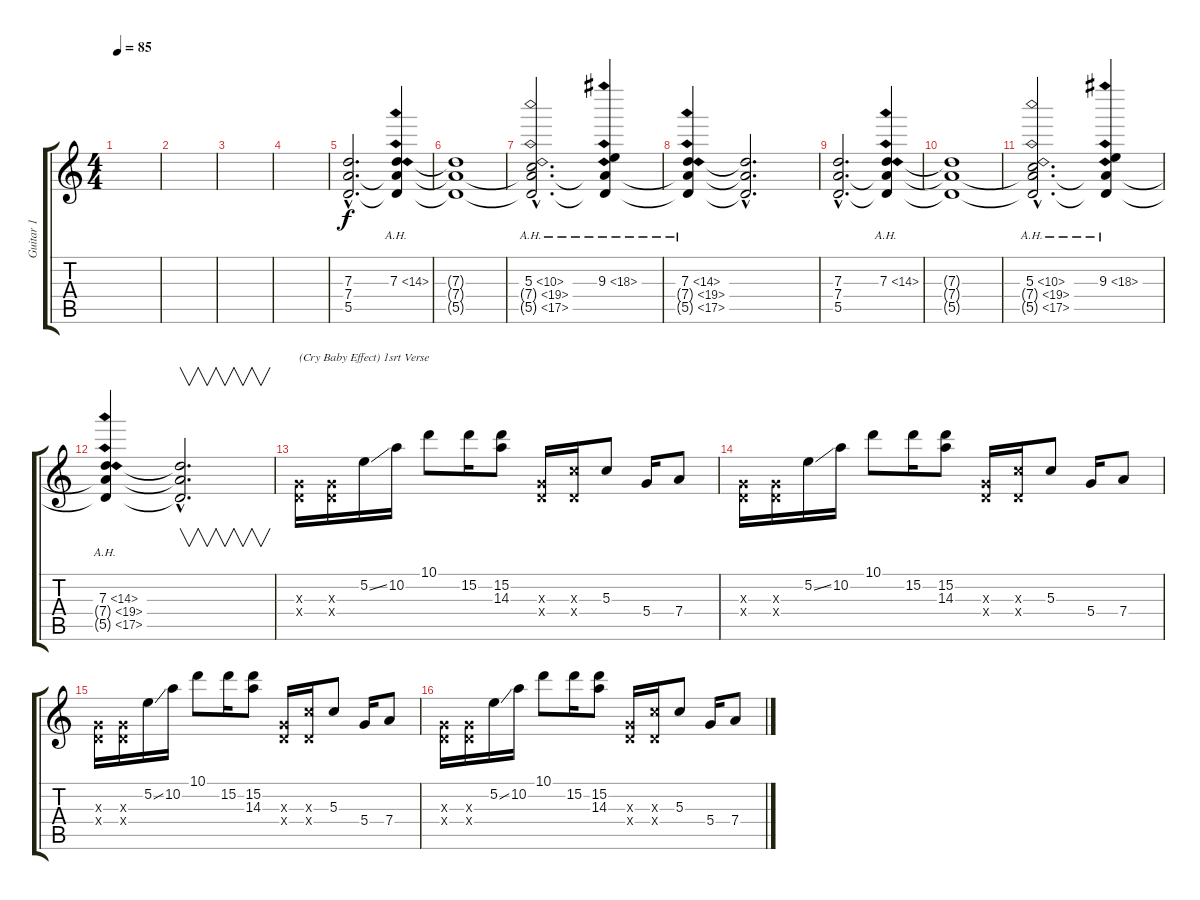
\track ("Guitar 1" "Guitar 1") {instrument distortionguitar}
\staff {score tabs}
\tuning (E4 B3 G3 D3 A2 D2) {hide}
\ts (4 4)
\tempo 85
\clef g2
\ks c
|
|
|
|
(7.3{hac} 7.4{hac} 5.5{hac}).2{d} (7.3{ah 7} 7.4{ah 12 t} 5.5{ah 12 t}).4 |
(7.3{t} 7.4{t} 5.5{t}).1 |
(5.3{ah 5 hac} 7.4{ah 12 hac t} 5.5{ah 12 hac t}).2{d} (9.3{ah 9} 7.4{ah 12 t} 5.5{ah 12 t}).4 |
(7.3{ah 7} 7.4{ah 12 t} 5.5{ah 12 t}).4 (7.3{hac t} 7.4{hac t} 5.5{hac t}).2{d} |
(7.3{hac} 7.4{hac} 5.5{hac}).2{d} (7.3{ah 7} 7.4{ah 12 t} 5.5{ah 12 t}).4 |
(7.3{t} 7.4{t} 5.5{t}).1 |
(5.3{ah 5 hac} 7.4{ah 12 hac t} 5.5{ah 12 hac t}).2{d} (9.3{ah 9} 7.4{ah 12 t} 5.5{ah 12 t}).4 |
(7.3{ah 7} 7.4{ah 12 t} 5.5{ah 12 t}).4 (7.3{hac t} 7.4{hac t} 5.5{hac t}).2{v d} |
(0.3{x} 0.4{x}).16{txt "(Cry Baby Effect) 1srt Verse"} (0.3{x} 0.4{x}).16 5.2{ss}.16 10.2.16 10.1.8 15.2.16 (15.2 14.3).8 (0.3{x} 0.4{x}).16 (5.3{x} 0.4{x}).16 5.3.8 5.4.16 7.4.8 |
(0.3{x} 0.4{x}).16 (0.3{x} 0.4{x}).16 5.2{ss}.16 10.2.16 10.1.8 15.2.16 (15.2 14.3).8 (0.3{x} 0.4{x}).16 (5.3{x} 0.4{x}).16 5.3.8 5.4.16 7.4.8 |
(0.3{x} 0.4{x}).16 (0.3{x} 0.4{x}).16 5.2{ss}.16 10.2.16 10.1.8 15.2.16 (15.2 14.3).8 (0.3{x} 0.4{x}).16 (5.3{x} 0.4{x}).16 5.3.8 5.4.16 7.4.8 |
(0.3{x} 0.4{x}).16 (0.3{x} 0.4{x}).16 5.2{ss}.16 10.2.16 10.1.8 15.2.16 (15.2 14.3).8 (0.3{x} 0.4{x}).16 (5.3{x} 0.4{x}).16 5.3.8 5.4.16 7.4.8
